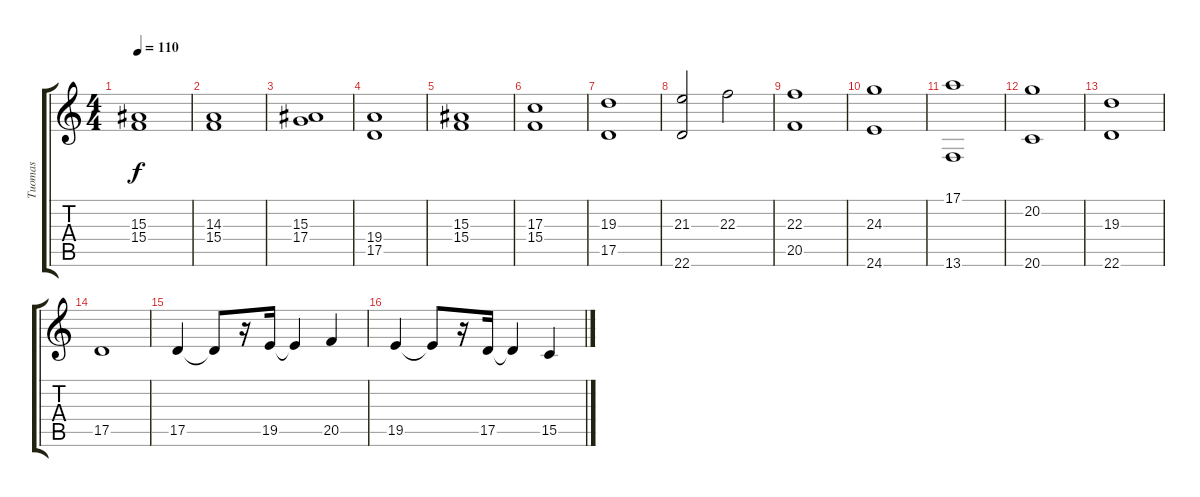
\track ("Tuomas" "Tuomas") {instrument pad4choir}
\staff {score tabs}
\tuning (E4 B3 G3 D3 A2 E2) {hide}
\ts (4 4)
\tempo 110
\clef g2
\ks c
(15.3 15.4).1{dy f} |
(14.3 15.4).1 |
(15.3 17.4).1 |
(19.4 17.5).1 |
(15.3 15.4).1 |
(17.3 15.4).1 |
(19.3 17.5).1 |
(21.3 22.6).2 22.3.2 |
(22.3 20.5).1 |
(24.3 24.6).1 |
(17.1 13.6).1 |
(20.2 20.6).1 |
(19.3 22.6).1 |
17.5.1 |
17.5.4 17.5{t}.8 r.16 19.5.16 19.5{t}.4 20.5.4 |
19.5.4 19.5{t}.8 r.16 17.5.16 17.5{t}.4 15.5.4
